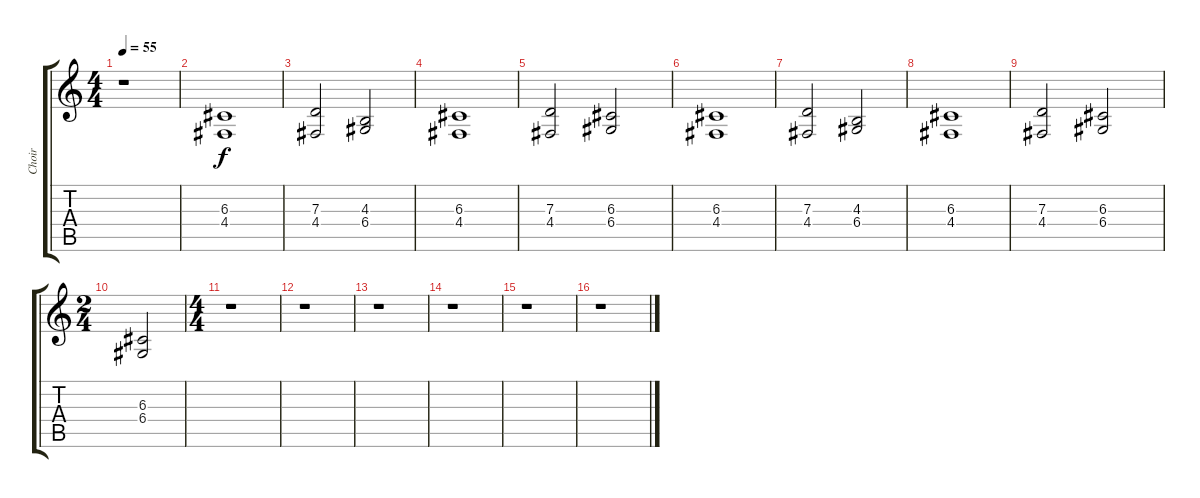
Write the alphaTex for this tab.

\track ("Choir" "Choir") {instrument choiraahs}
\staff {score tabs}
\tuning (E4 B3 G3 D3 A2 E2) {hide}
\ts (4 4)
\tempo 55
\clef g2
\ks c
r.1{dy f} |
(6.3 4.4).1 |
(7.3 4.4).2 (4.3 6.4).2 |
(6.3 4.4).1 |
(7.3 4.4).2 (6.3 6.4).2 |
(6.3 4.4).1 |
(7.3 4.4).2 (4.3 6.4).2 |
(6.3 4.4).1 |
(7.3 4.4).2 (6.3 6.4).2 |
\ts (2 4)
(6.3 6.4).2 |
\ts (4 4)
r.1 |
r.1 |
r.1 |
r.1 |
r.1 |
r.1
